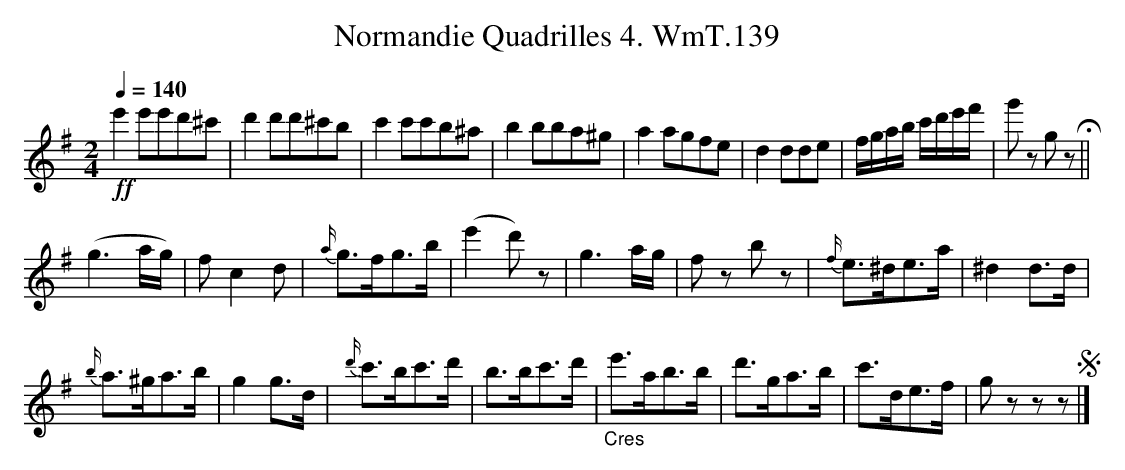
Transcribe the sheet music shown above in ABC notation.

X:1
T:Normandie Quadrilles 4. WmT.139
M:2/4
L:1/8
Q:1/4=140
K:G
!ff!e'2 e'e'd'^c'|d'2 d'd'^c'b|c'2 c'c'b^a|b2 bba^g|a2 agfe|d2 dde|f/g/a/b/ c'/d'/e'/f'/|g' z g z!fermata!||
(g3a/g/)|f c2d|{a/}g>fg>b|(e'2 d') z|g3 a/g/|fz b z|{f/}e>^de>a|^d2 d>d|
{b/}a>^ga>b|g2 g>d|{d'/}c'>bc'>d'|b>bc'>d'|"_Cres"e'>ab>b|d'>ga>b|c'>de>f|gzzz!segno!|]
